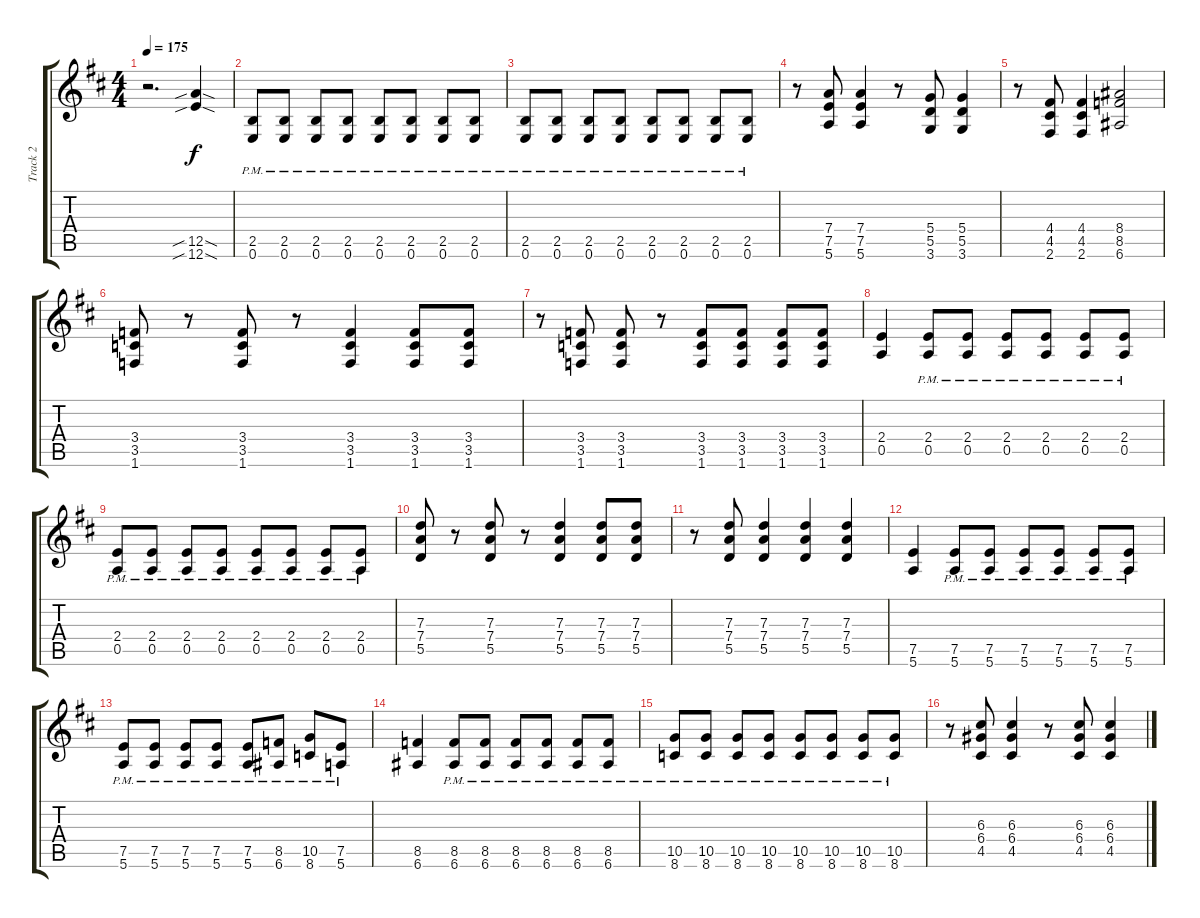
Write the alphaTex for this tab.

\track ("Track 2" "Track 2") {instrument distortionguitar}
\staff {score tabs}
\tuning (E4 B3 G3 D3 A2 E2) {hide}
\ts (4 4)
\tempo 175
\clef g2
\ks d
r.2{d dy f} (12.5{sib sod} 12.6{sib sod}).4 |
(2.5{pm} 0.6{pm}).8 (2.5{pm} 0.6{pm}).8 (2.5{pm} 0.6{pm}).8 (2.5{pm} 0.6{pm}).8 (2.5{pm} 0.6{pm}).8 (2.5{pm} 0.6{pm}).8 (2.5{pm} 0.6{pm}).8 (2.5{pm} 0.6{pm}).8 |
(2.5{pm} 0.6{pm}).8 (2.5{pm} 0.6{pm}).8 (2.5{pm} 0.6{pm}).8 (2.5{pm} 0.6{pm}).8 (2.5{pm} 0.6{pm}).8 (2.5{pm} 0.6{pm}).8 (2.5{pm} 0.6{pm}).8 (2.5{pm} 0.6{pm}).8 |
r.8 (7.4 7.5 5.6).8 (7.4 7.5 5.6).4 r.8 (5.4 5.5 3.6).8 (5.4 5.5 3.6).4 |
r.8 (4.4 4.5 2.6).8 (4.4 4.5 2.6).4 (8.4 8.5 6.6).2 |
(3.4 3.5 1.6).8 r.8 (3.4 3.5 1.6).8 r.8 (3.4 3.5 1.6).4 (3.4 3.5 1.6).8 (3.4 3.5 1.6).8 |
r.8 (3.4 3.5 1.6).8 (3.4 3.5 1.6).8 r.8 (3.4 3.5 1.6).8 (3.4 3.5 1.6).8 (3.4 3.5 1.6).8 (3.4 3.5 1.6).8 |
(2.4 0.5).4 (2.4{pm} 0.5{pm}).8 (2.4{pm} 0.5{pm}).8 (2.4{pm} 0.5{pm}).8 (2.4{pm} 0.5{pm}).8 (2.4{pm} 0.5{pm}).8 (2.4{pm} 0.5{pm}).8 |
(2.4{pm} 0.5{pm}).8 (2.4{pm} 0.5{pm}).8 (2.4{pm} 0.5{pm}).8 (2.4{pm} 0.5{pm}).8 (2.4{pm} 0.5{pm}).8 (2.4{pm} 0.5{pm}).8 (2.4{pm} 0.5{pm}).8 (2.4{pm} 0.5{pm}).8 |
(7.3 7.4 5.5).8 r.8 (7.3 7.4 5.5).8 r.8 (7.3 7.4 5.5).4 (7.3 7.4 5.5).8 (7.3 7.4 5.5).8 |
r.8 (7.3 7.4 5.5).8 (7.3 7.4 5.5).4 (7.3 7.4 5.5).4 (7.3 7.4 5.5).4 |
(7.5 5.6).4 (7.5{pm} 5.6{pm}).8 (7.5{pm} 5.6{pm}).8 (7.5{pm} 5.6{pm}).8 (7.5{pm} 5.6{pm}).8 (7.5{pm} 5.6{pm}).8 (7.5{pm} 5.6{pm}).8 |
(7.5{pm} 5.6{pm}).8 (7.5{pm} 5.6{pm}).8 (7.5{pm} 5.6{pm}).8 (7.5{pm} 5.6{pm}).8 (7.5{pm} 5.6{pm}).8 (8.5{pm} 6.6{pm}).8 (10.5{pm} 8.6{pm}).8 (7.5{pm} 5.6{pm}).8 |
(8.5 6.6).4 (8.5{pm} 6.6{pm}).8 (8.5{pm} 6.6{pm}).8 (8.5{pm} 6.6{pm}).8 (8.5{pm} 6.6{pm}).8 (8.5{pm} 6.6{pm}).8 (8.5{pm} 6.6{pm}).8 |
(10.5{pm} 8.6{pm}).8 (10.5{pm} 8.6{pm}).8 (10.5{pm} 8.6{pm}).8 (10.5{pm} 8.6{pm}).8 (10.5{pm} 8.6{pm}).8 (10.5{pm} 8.6{pm}).8 (10.5{pm} 8.6{pm}).8 (10.5{pm} 8.6{pm}).8 |
r.8 (6.3 6.4 4.5).8 (6.3 6.4 4.5).4 r.8 (6.3 6.4 4.5).8 (6.3 6.4 4.5).4
